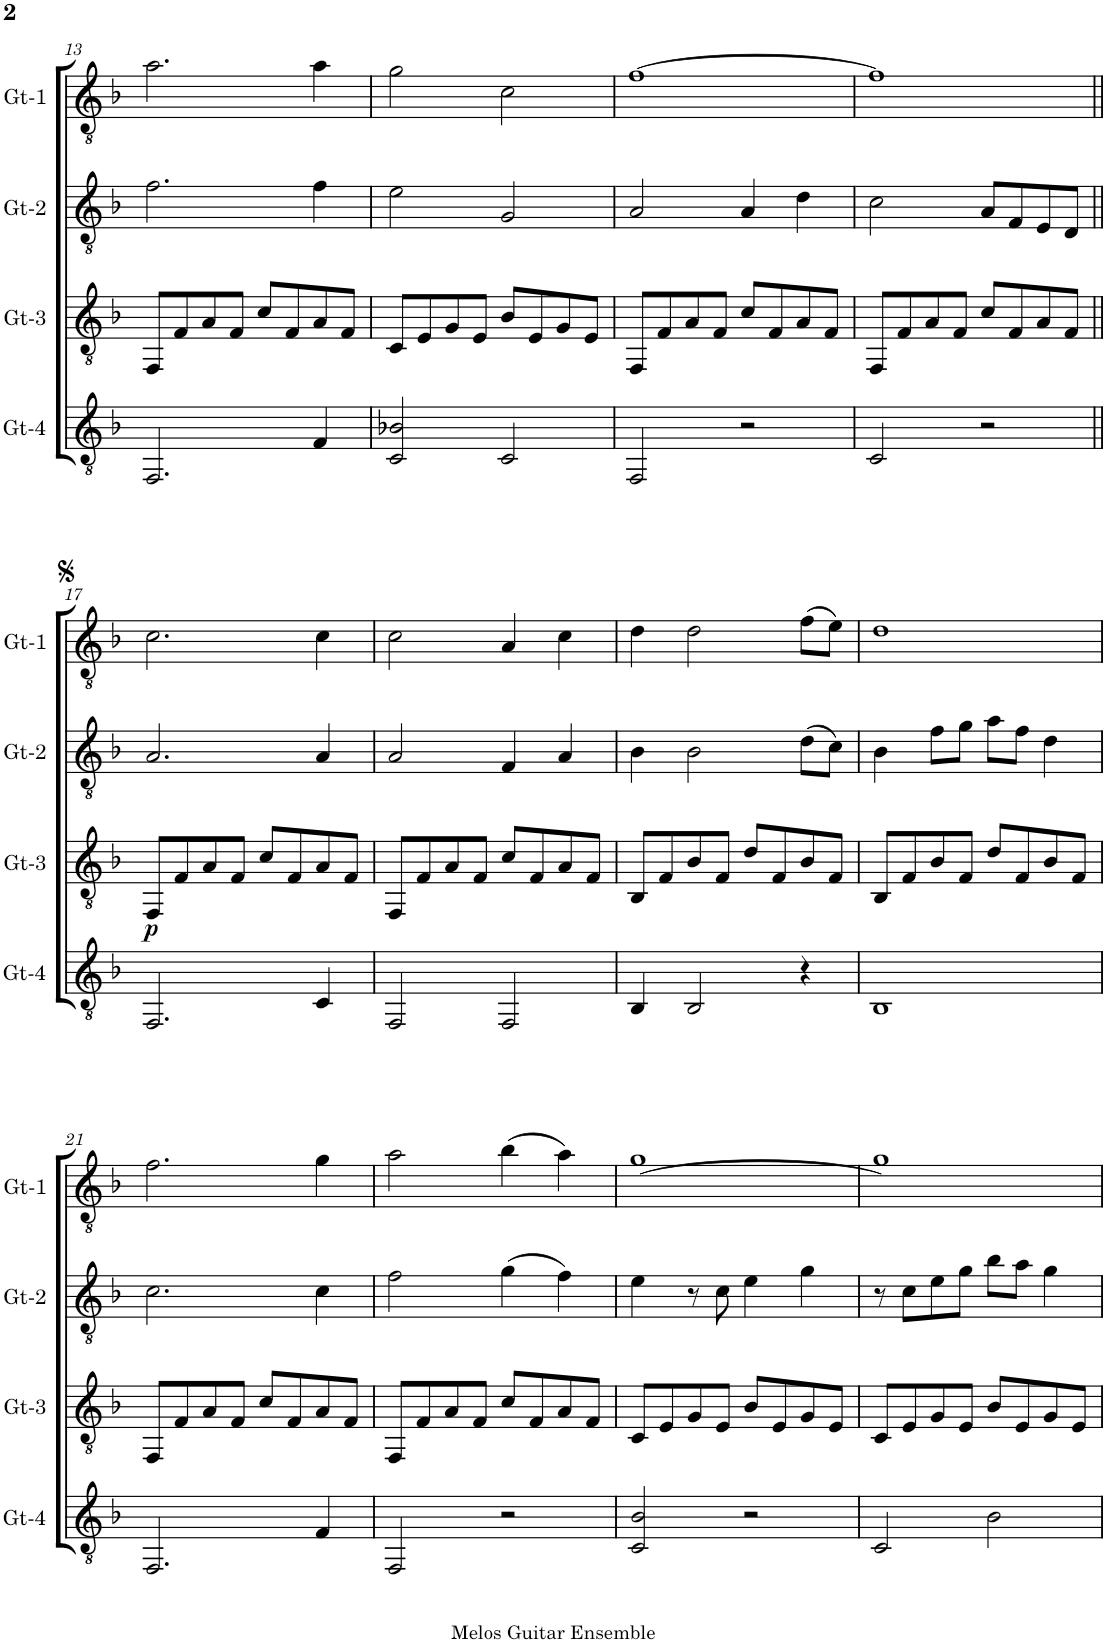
**kern	**kern	**dynam	**kern	**kern
*part4	*part3	*part3	*part2	*part1
*staff4	*staff3	*staff3	*staff2	*staff1
*I"Gt-4	*I"Gt-3	*	*I"Gt-2	*I"Gt-1
*I'Gt-4	*I'Gt-3	*	*I'Gt-2	*I'Gt-1
!!LO:PB:g=z
*clefGv2	*clefGv2	*	*clefGv2	*clefGv2
*k[b-]	*k[b-]	*	*k[b-]	*k[b-]
*M4/4	*M4/4	*	*M4/4	*M4/4
=13	=13	=13	=13	=13
2.FF/	8FF/L	.	2.f\	2.a\
.	8F/	.	.	.
.	8A/	.	.	.
.	8F/J	.	.	.
.	8c/L	.	.	.
.	8F/	.	.	.
4F/	8A/	.	4f\	4a\
.	8F/J	.	.	.
=14	=14	=14	=14	=14
2C/ 2B-X/	8C/L	.	2e\	2g\
.	8E/	.	.	.
.	8G/	.	.	.
.	8E/J	.	.	.
2C/	8B-/L	.	2G/	2c\
.	8E/	.	.	.
.	8G/	.	.	.
.	8E/J	.	.	.
=15	=15	=15	=15	=15
2FF/	8FF/L	.	2A/	[1f
.	8F/	.	.	.
.	8A/	.	.	.
.	8F/J	.	.	.
2r	8c/L	.	4A/	.
.	8F/	.	.	.
.	8A/	.	4d\	.
.	8F/J	.	.	.
=16	=16	=16	=16	=16
2C/	8FF/L	.	2c\	1f]
.	8F/	.	.	.
.	8A/	.	.	.
.	8F/J	.	.	.
2r	8c/L	.	8A/L	.
.	8F/	.	8F/	.
.	8A/	.	8E/	.
.	8F/J	.	8D/J	.
!!LO:LB:g=z
=17||	=17||	=17||	=17||	=17||
!	!	!LO:DY:b	!	!
2.FF/	8FF/L	p	2.A/	2.c\
.	8F/	.	.	.
.	8A/	.	.	.
.	8F/J	.	.	.
.	8c/L	.	.	.
.	8F/	.	.	.
4C/	8A/	.	4A/	4c\
.	8F/J	.	.	.
=18	=18	=18	=18	=18
2FF/	8FF/L	.	2A/	2c\
.	8F/	.	.	.
.	8A/	.	.	.
.	8F/J	.	.	.
2FF/	8c/L	.	4F/	4A/
.	8F/	.	.	.
.	8A/	.	4A/	4c\
.	8F/J	.	.	.
=19	=19	=19	=19	=19
4BB-/	8BB-/L	.	4B-\	4d\
.	8F/	.	.	.
2BB-/	8B-/	.	2B-\	2d\
.	8F/J	.	.	.
.	8d/L	.	.	.
.	8F/	.	.	.
4r	8B-/	.	(8d\L	(8f\L
.	8F/J	.	8c\J)	8e\J)
=20	=20	=20	=20	=20
1BB-	8BB-/L	.	4B-\	1d
.	8F/	.	.	.
.	8B-/	.	8f\L	.
.	8F/J	.	8g\J	.
.	8d/L	.	8a\L	.
.	8F/	.	8f\J	.
.	8B-/	.	4d\	.
.	8F/J	.	.	.
!!LO:LB:g=z
=21	=21	=21	=21	=21
2.FF/	8FF/L	.	2.c\	2.f\
.	8F/	.	.	.
.	8A/	.	.	.
.	8F/J	.	.	.
.	8c/L	.	.	.
.	8F/	.	.	.
4F/	8A/	.	4c\	4g\
.	8F/J	.	.	.
=22	=22	=22	=22	=22
2FF/	8FF/L	.	2f\	2a\
.	8F/	.	.	.
.	8A/	.	.	.
.	8F/J	.	.	.
2r	8c/L	.	(4g\	(4b-\
.	8F/	.	.	.
.	8A/	.	4f\)	4a\)
.	8F/J	.	.	.
=23	=23	=23	=23	=23
2C/ 2B-/	8C/L	.	4e\	[1g
.	8E/	.	.	.
.	8G/	.	8r	.
.	8E/J	.	8c\	.
2r	8B-/L	.	4e\	.
.	8E/	.	.	.
.	8G/	.	4g\	.
.	8E/J	.	.	.
=24	=24	=24	=24	=24
2C/	8C/L	.	8r	1g]
.	8E/	.	8c\L	.
.	8G/	.	8e\	.
.	8E/J	.	8g\J	.
2B-\	8B-/L	.	8b-\L	.
.	8E/	.	8a\J	.
.	8G/	.	4g\	.
.	8E/J	.	.	.
=	=	=	=	=
*-	*-	*-	*-	*-
